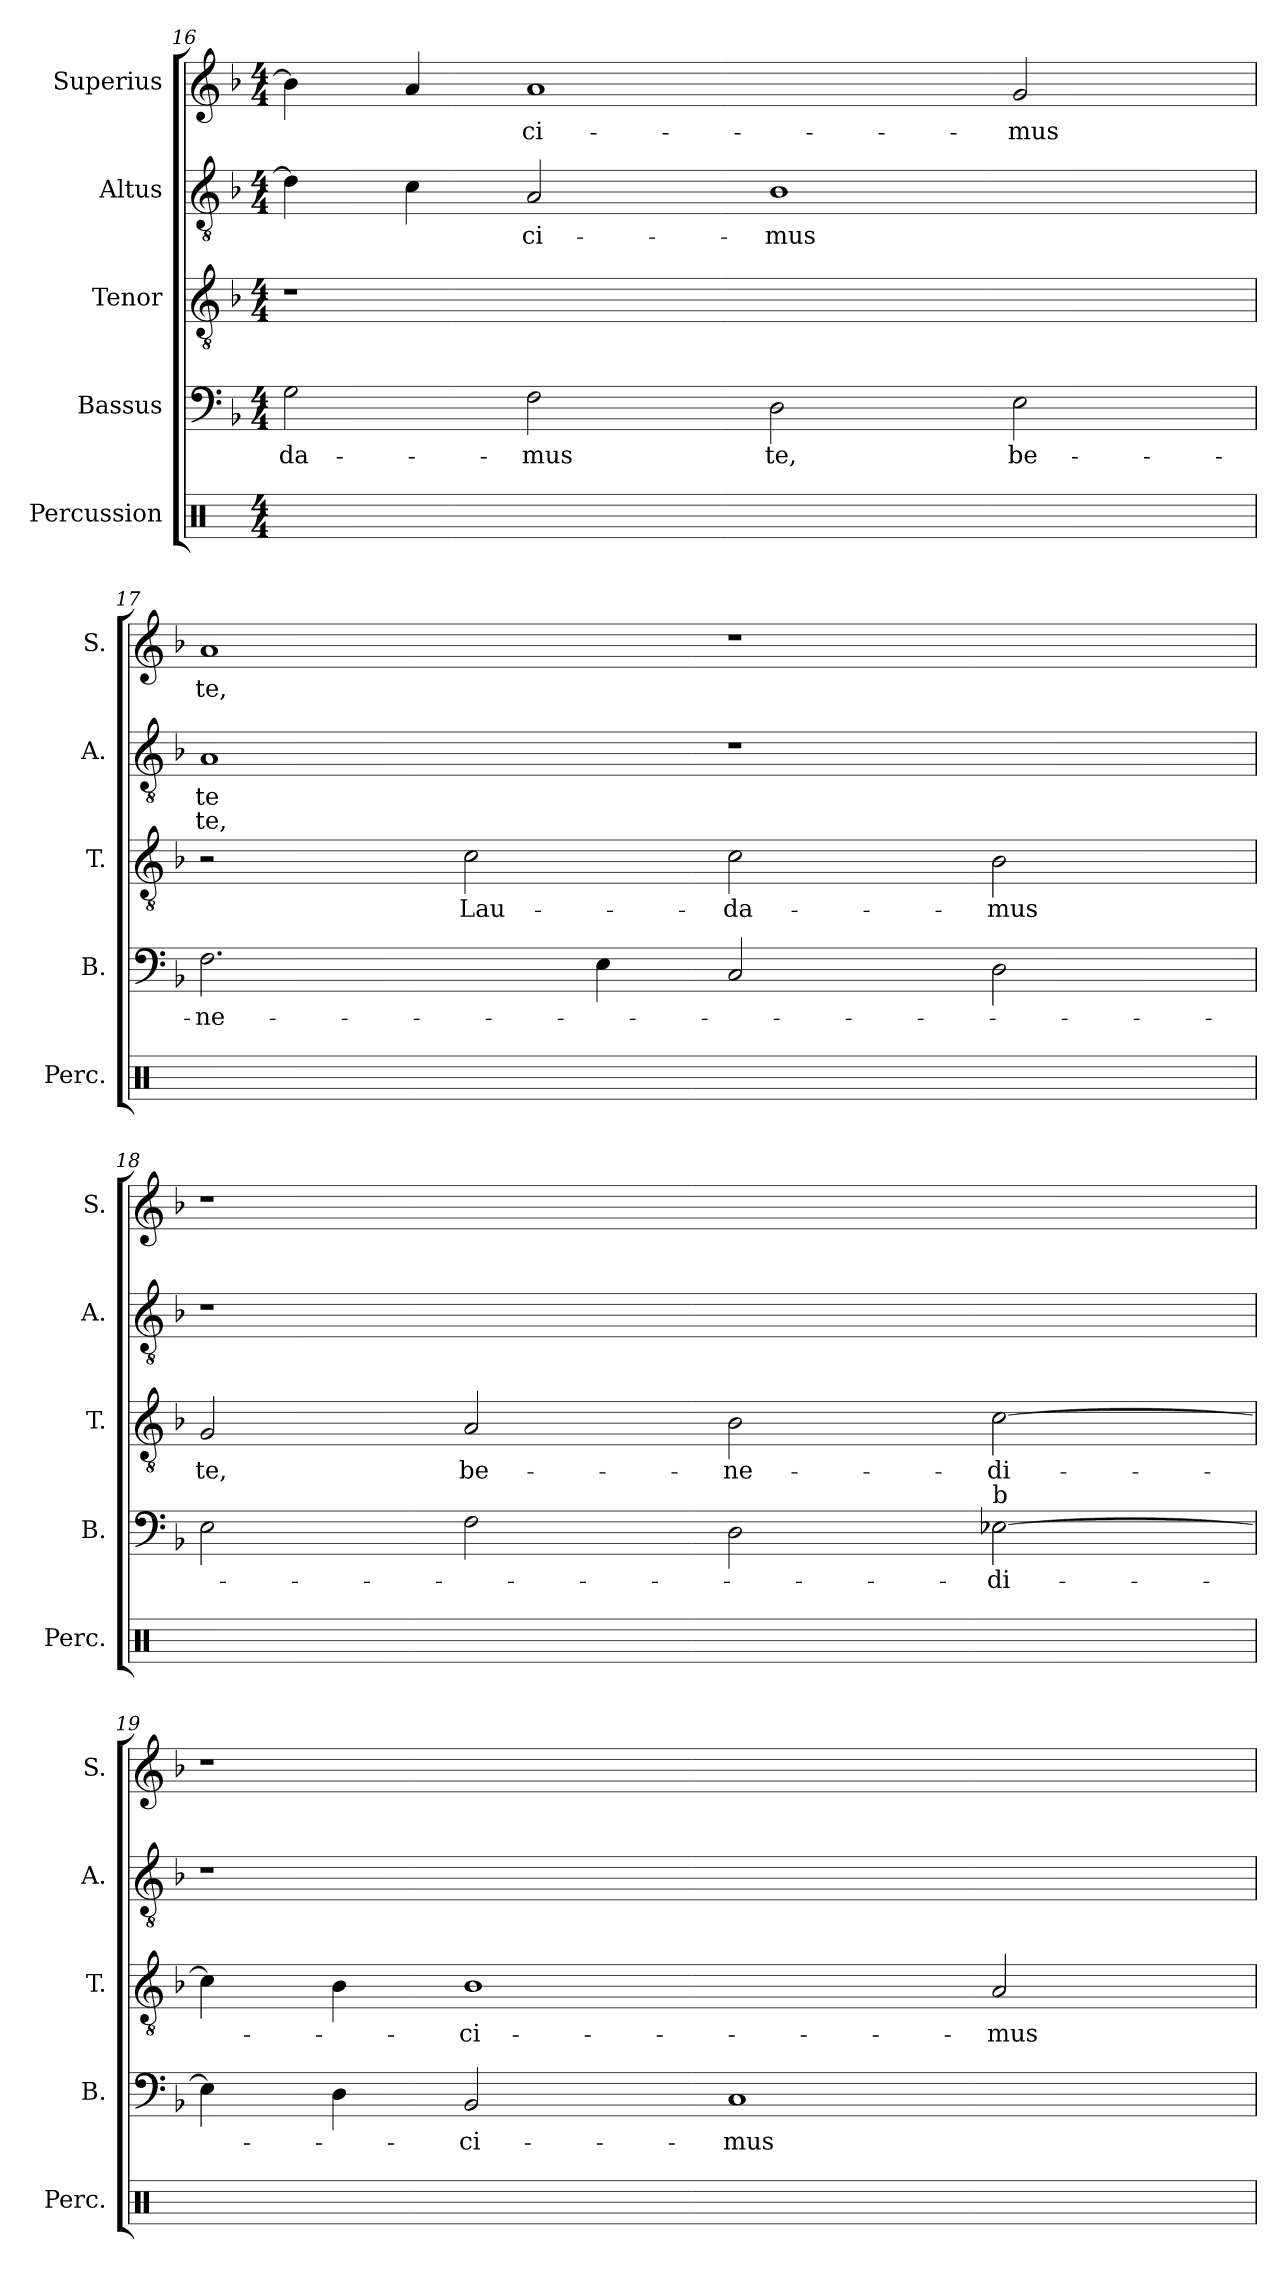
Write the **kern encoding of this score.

**kern	**kern	**text	**kern	**text	**kern	**text	**text	**kern	**text
*part5	*part4	*part4	*part3	*part3	*part2	*part2	*part2	*part1	*part1
*staff5	*staff4	*staff4	*staff3	*staff3	*staff2	*staff2	*staff2	*staff1	*staff1
*I"Percussion	*I"Bassus	*	*I"Tenor	*	*I"Altus	*	*	*I"Superius	*
*I'Perc.	*I'B.	*	*I'T.	*	*I'A.	*	*	*I'S.	*
!!LO:PB:g=z
*clefX	*clefF4	*	*clefGv2	*	*clefGv2	*	*	*clefG2	*
*	*	*	*ITrd7c12	*	*ITrd7c12	*	*	*	*
*k[]	*k[b-]	*	*k[b-]	*	*k[b-]	*	*	*k[b-]	*
*C:	*F:	*	*F:	*	*F:	*	*	*F:	*
*M4/4	*M4/4	*	*M4/4	*	*M4/4	*	*	*M4/4	*
=16	=16	=16	=16	=16	=16	=16	=16	=16	=16
!	!	!LO:LY:b:color=#000000	!LO:N:vis=1	!	!	!	!	!	!
16Rei/LLyy	2Gi\	-da-	1r	.	4Di\]	.	.	4b-i\]	.
16Rei/yy	.	.	.	.	.	.	.	.	.
16Rei/yy	.	.	.	.	.	.	.	.	.
16Rei/JJyy	.	.	.	.	.	.	.	.	.
16Rei/LLyy	.	.	.	.	4Ci\	.	.	4ai/	.
16Rei/yy	.	.	.	.	.	.	.	.	.
16Rei/yy	.	.	.	.	.	.	.	.	.
16Rei/JJyy	.	.	.	.	.	.	.	.	.
!	!	!LO:LY:b:color=#000000	!	!	!	!	!	!	!
!	!	!	!	!	!	!LO:LY:b:color=#000000	!	!	!
!	!	!	!	!	!	!	!	!	!LO:LY:b:color=#000000
16Rei/LLyy	2Fi\	-mus	.	.	2AAi/	-ci-	.	1ai	-ci-
16Rei/yy	.	.	.	.	.	.	.	.	.
16Rei/yy	.	.	.	.	.	.	.	.	.
16Rei/JJyy	.	.	.	.	.	.	.	.	.
16Rei/LLyy	.	.	.	.	.	.	.	.	.
16Rei/yy	.	.	.	.	.	.	.	.	.
16Rei/yy	.	.	.	.	.	.	.	.	.
16Rei/JJyy	.	.	.	.	.	.	.	.	.
!	!	!LO:LY:b:color=#000000	!	!	!	!	!	!	!
!	!	!	!	!	!	!LO:LY:b:color=#000000	!	!	!
16Rei/LLyy	2Di\	te,	1ryy	.	1BB-i	-mus	.	.	.
16Rei/yy	.	.	.	.	.	.	.	.	.
16Rei/yy	.	.	.	.	.	.	.	.	.
16Rei/JJyy	.	.	.	.	.	.	.	.	.
16Rei/LLyy	.	.	.	.	.	.	.	.	.
16Rei/yy	.	.	.	.	.	.	.	.	.
16Rei/yy	.	.	.	.	.	.	.	.	.
16Rei/JJyy	.	.	.	.	.	.	.	.	.
!	!	!LO:LY:b:color=#000000	!	!	!	!	!	!	!
!	!	!	!	!	!	!	!	!	!LO:LY:b:color=#000000
16Rei/LLyy	2Ei\	be-	.	.	.	.	.	2gi/	-mus
16Rei/yy	.	.	.	.	.	.	.	.	.
16Rei/yy	.	.	.	.	.	.	.	.	.
16Rei/JJyy	.	.	.	.	.	.	.	.	.
16Rei/LLyy	.	.	.	.	.	.	.	.	.
16Rei/yy	.	.	.	.	.	.	.	.	.
16Rei/yy	.	.	.	.	.	.	.	.	.
16Rei/JJyy	.	.	.	.	.	.	.	.	.
=17	=17	=17	=17	=17	=17	=17	=17	=17	=17
!	!	!LO:LY:b:color=#000000	!	!	!	!	!	!	!
!	!	!	!	!	!	!LO:LY:b:color=#000000	!LO:LY:b:color=#000000	!	!
!	!	!	!	!	!	!	!	!	!LO:LY:b:color=#000000
16Rei/LLyy	2.Fi\	-ne-	2r	.	1AAi	te	te,	1ai	te,
16Rei/yy	.	.	.	.	.	.	.	.	.
16Rei/yy	.	.	.	.	.	.	.	.	.
16Rei/JJyy	.	.	.	.	.	.	.	.	.
16Rei/LLyy	.	.	.	.	.	.	.	.	.
16Rei/yy	.	.	.	.	.	.	.	.	.
16Rei/yy	.	.	.	.	.	.	.	.	.
16Rei/JJyy	.	.	.	.	.	.	.	.	.
!	!	!	!	!LO:LY:b:color=#000000	!	!	!	!	!
16Rei/LLyy	.	.	2Ci\	Lau-	.	.	.	.	.
16Rei/yy	.	.	.	.	.	.	.	.	.
16Rei/yy	.	.	.	.	.	.	.	.	.
16Rei/JJyy	.	.	.	.	.	.	.	.	.
16Rei/LLyy	4Ei\	.	.	.	.	.	.	.	.
16Rei/yy	.	.	.	.	.	.	.	.	.
16Rei/yy	.	.	.	.	.	.	.	.	.
16Rei/JJyy	.	.	.	.	.	.	.	.	.
!	!	!	!	!LO:LY:b:color=#000000	!	!	!	!	!
16Rei/LLyy	2Ci/	.	2Ci\	-da-	1r	.	.	1r	.
16Rei/yy	.	.	.	.	.	.	.	.	.
16Rei/yy	.	.	.	.	.	.	.	.	.
16Rei/JJyy	.	.	.	.	.	.	.	.	.
16Rei/LLyy	.	.	.	.	.	.	.	.	.
16Rei/yy	.	.	.	.	.	.	.	.	.
16Rei/yy	.	.	.	.	.	.	.	.	.
16Rei/JJyy	.	.	.	.	.	.	.	.	.
!	!	!	!	!LO:LY:b:color=#000000	!	!	!	!	!
16Rei/LLyy	2Di\	.	2BB-i\	-mus	.	.	.	.	.
16Rei/yy	.	.	.	.	.	.	.	.	.
16Rei/yy	.	.	.	.	.	.	.	.	.
16Rei/JJyy	.	.	.	.	.	.	.	.	.
16Rei/LLyy	.	.	.	.	.	.	.	.	.
16Rei/yy	.	.	.	.	.	.	.	.	.
16Rei/yy	.	.	.	.	.	.	.	.	.
16Rei/JJyy	.	.	.	.	.	.	.	.	.
=18	=18	=18	=18	=18	=18	=18	=18	=18	=18
!	!	!	!	!LO:LY:b:color=#000000	!LO:N:vis=1	!	!	!LO:N:vis=1	!
16Rei/LLyy	2Ei\	.	2GGi/	te,	1r	.	.	1r	.
16Rei/yy	.	.	.	.	.	.	.	.	.
16Rei/yy	.	.	.	.	.	.	.	.	.
16Rei/JJyy	.	.	.	.	.	.	.	.	.
16Rei/LLyy	.	.	.	.	.	.	.	.	.
16Rei/yy	.	.	.	.	.	.	.	.	.
16Rei/yy	.	.	.	.	.	.	.	.	.
16Rei/JJyy	.	.	.	.	.	.	.	.	.
!	!	!	!	!LO:LY:b:color=#000000	!	!	!	!	!
16Rei/LLyy	2Fi\	.	2AAi/	be-	.	.	.	.	.
16Rei/yy	.	.	.	.	.	.	.	.	.
16Rei/yy	.	.	.	.	.	.	.	.	.
16Rei/JJyy	.	.	.	.	.	.	.	.	.
16Rei/LLyy	.	.	.	.	.	.	.	.	.
16Rei/yy	.	.	.	.	.	.	.	.	.
16Rei/yy	.	.	.	.	.	.	.	.	.
16Rei/JJyy	.	.	.	.	.	.	.	.	.
!	!	!	!	!LO:LY:b:color=#000000	!	!	!	!	!
16Rei/LLyy	2Di\	.	2BB-i\	-ne-	1ryy	.	.	1ryy	.
16Rei/yy	.	.	.	.	.	.	.	.	.
16Rei/yy	.	.	.	.	.	.	.	.	.
16Rei/JJyy	.	.	.	.	.	.	.	.	.
16Rei/LLyy	.	.	.	.	.	.	.	.	.
16Rei/yy	.	.	.	.	.	.	.	.	.
16Rei/yy	.	.	.	.	.	.	.	.	.
16Rei/JJyy	.	.	.	.	.	.	.	.	.
!	!	!LO:LY:b:color=#000000	!	!	!	!	!	!	!
!	!LO:TX:a:t=b	!	!	!	!	!	!	!	!
!	!	!	!	!LO:LY:b:color=#000000	!	!	!	!	!
16Rei/LLyy	[>2E-j\	-di-	[>2Ci\	-di-	.	.	.	.	.
16Rei/yy	.	.	.	.	.	.	.	.	.
16Rei/yy	.	.	.	.	.	.	.	.	.
16Rei/JJyy	.	.	.	.	.	.	.	.	.
16Rei/LLyy	.	.	.	.	.	.	.	.	.
16Rei/yy	.	.	.	.	.	.	.	.	.
16Rei/yy	.	.	.	.	.	.	.	.	.
16Rei/JJyy	.	.	.	.	.	.	.	.	.
=19	=19	=19	=19	=19	=19	=19	=19	=19	=19
!	!	!	!	!	!LO:N:vis=1	!	!	!LO:N:vis=1	!
16Rei/LLyy	4E-j\]	.	4Ci\]	.	1r	.	.	1r	.
16Rei/yy	.	.	.	.	.	.	.	.	.
16Rei/yy	.	.	.	.	.	.	.	.	.
16Rei/JJyy	.	.	.	.	.	.	.	.	.
16Rei/LLyy	4Di\	.	4BB-i\	.	.	.	.	.	.
16Rei/yy	.	.	.	.	.	.	.	.	.
16Rei/yy	.	.	.	.	.	.	.	.	.
16Rei/JJyy	.	.	.	.	.	.	.	.	.
!	!	!LO:LY:b:color=#000000	!	!	!	!	!	!	!
!	!	!	!	!LO:LY:b:color=#000000	!	!	!	!	!
16Rei/LLyy	2BB-i/	-ci-	1BB-i	-ci-	.	.	.	.	.
16Rei/yy	.	.	.	.	.	.	.	.	.
16Rei/yy	.	.	.	.	.	.	.	.	.
16Rei/JJyy	.	.	.	.	.	.	.	.	.
16Rei/LLyy	.	.	.	.	.	.	.	.	.
16Rei/yy	.	.	.	.	.	.	.	.	.
16Rei/yy	.	.	.	.	.	.	.	.	.
16Rei/JJyy	.	.	.	.	.	.	.	.	.
!	!	!LO:LY:b:color=#000000	!	!	!	!	!	!	!
16Rei/LLyy	1Ci	-mus	.	.	1ryy	.	.	1ryy	.
16Rei/yy	.	.	.	.	.	.	.	.	.
16Rei/yy	.	.	.	.	.	.	.	.	.
16Rei/JJyy	.	.	.	.	.	.	.	.	.
16Rei/LLyy	.	.	.	.	.	.	.	.	.
16Rei/yy	.	.	.	.	.	.	.	.	.
16Rei/yy	.	.	.	.	.	.	.	.	.
16Rei/JJyy	.	.	.	.	.	.	.	.	.
!	!	!	!	!LO:LY:b:color=#000000	!	!	!	!	!
16Rei/LLyy	.	.	2AAi/	-mus	.	.	.	.	.
16Rei/yy	.	.	.	.	.	.	.	.	.
16Rei/yy	.	.	.	.	.	.	.	.	.
16Rei/JJyy	.	.	.	.	.	.	.	.	.
16Rei/LLyy	.	.	.	.	.	.	.	.	.
16Rei/yy	.	.	.	.	.	.	.	.	.
16Rei/yy	.	.	.	.	.	.	.	.	.
16Rei/JJyy	.	.	.	.	.	.	.	.	.
=	=	=	=	=	=	=	=	=	=
*-	*-	*-	*-	*-	*-	*-	*-	*-	*-
